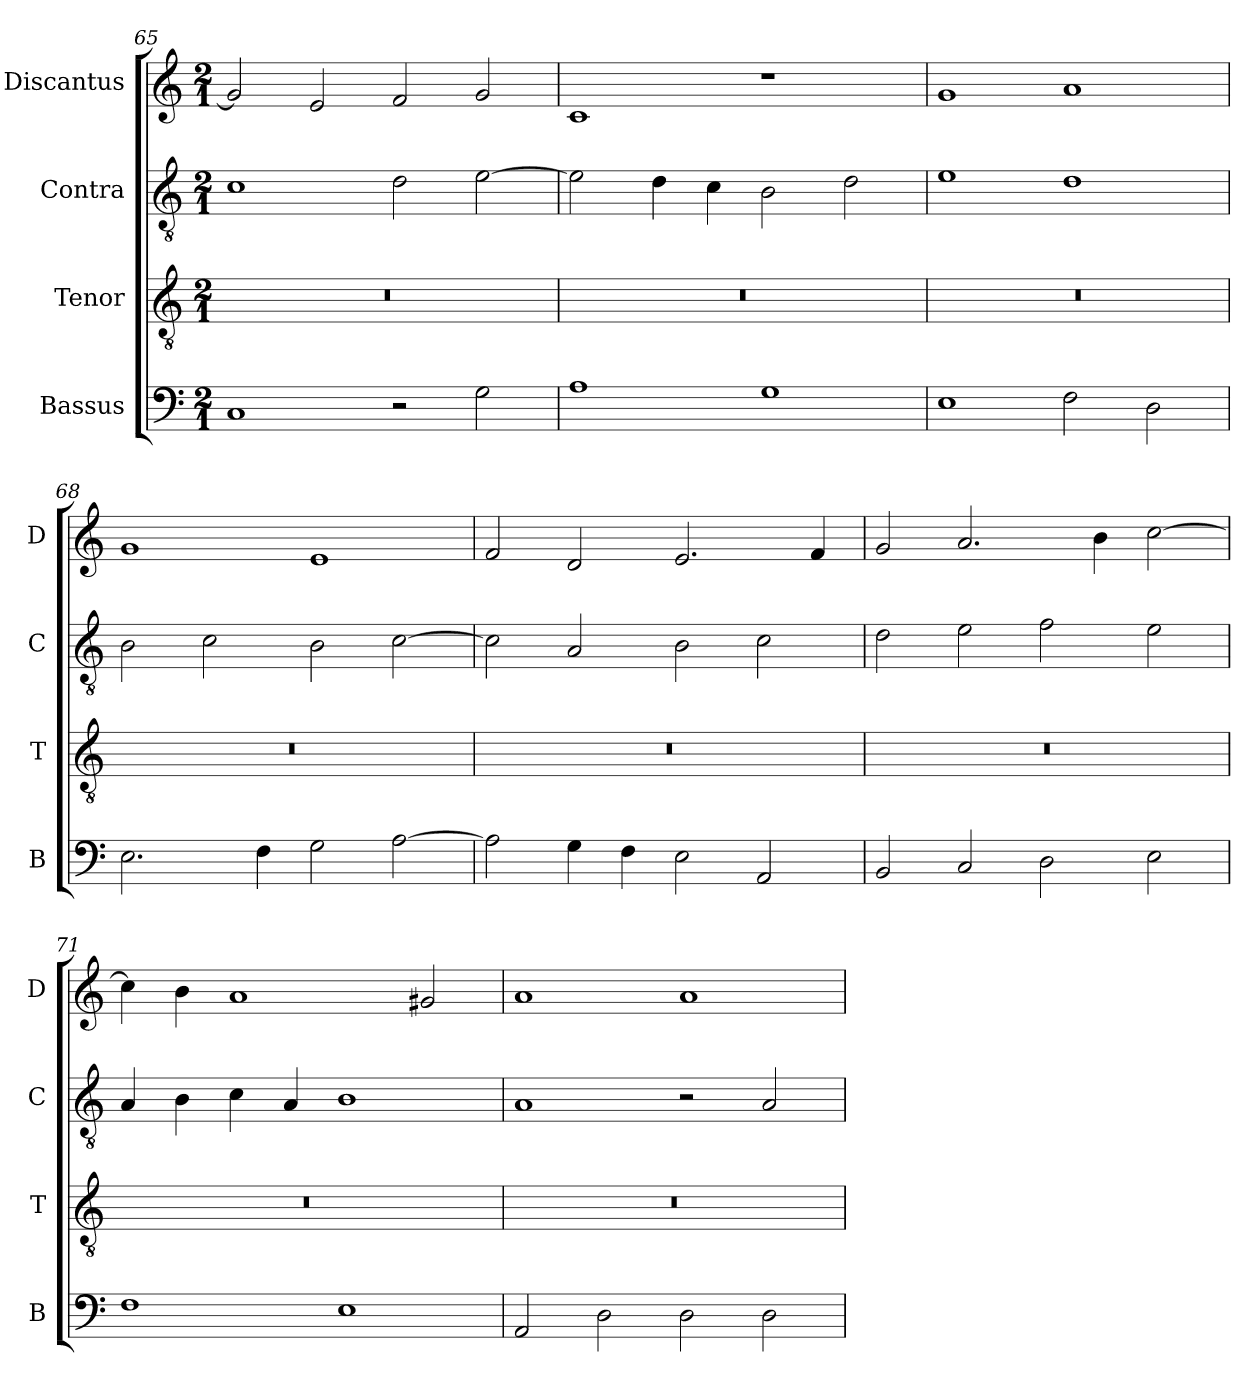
**kern	**kern	**kern	**kern
*part4	*part3	*part2	*part1
*staff4	*staff3	*staff2	*staff1
*I"Bassus	*I"Tenor	*I"Contra	*I"Discantus
*I'B	*I'T	*I'C	*I'D
*clefF4	*clefGv2	*clefGv2	*clefG2
*k[]	*k[]	*k[]	*k[]
*M2/1	*M2/1	*M2/1	*M2/1
=65	=65	=65	=65
1C	0r	1c	2g/]
.	.	.	2e/
2r	.	2d\	2f/
2G\	.	[2e\	2g/
=66	=66	=66	=66
1A	0r	2e\]	1c
.	.	4d\	.
.	.	4c\	.
1G	.	2B\	1r
.	.	2d\	.
=67	=67	=67	=67
1E	0r	1e	1g
2F\	.	1d	1a
2D\	.	.	.
=68	=68	=68	=68
2.E\	0r	2B\	1g
.	.	2c\	.
4F\	.	.	.
2G\	.	2B\	1e
[2A\	.	[2c\	.
=69	=69	=69	=69
2A\]	0r	2c\]	2f/
4G\	.	2A/	2d/
4F\	.	.	.
2E\	.	2B\	2.e/
2AA/	.	2c\	.
.	.	.	4f/
=70	=70	=70	=70
2BB/	0r	2d\	2g/
2C/	.	2e\	2.a/
2D\	.	2f\	.
.	.	.	4b\
2E\	.	2e\	[2cc\
=71	=71	=71	=71
1F	0r	4A/	4cc\]
.	.	4B\	4b\
.	.	4c\	1a
.	.	4A/	.
1E	.	1B	.
.	.	.	2g#X/
=72	=72	=72	=72
2AA/	0r	1A	1a
2D\	.	.	.
2D\	.	2r	1a
2D\	.	2A/	.
=	=	=	=
*-	*-	*-	*-
